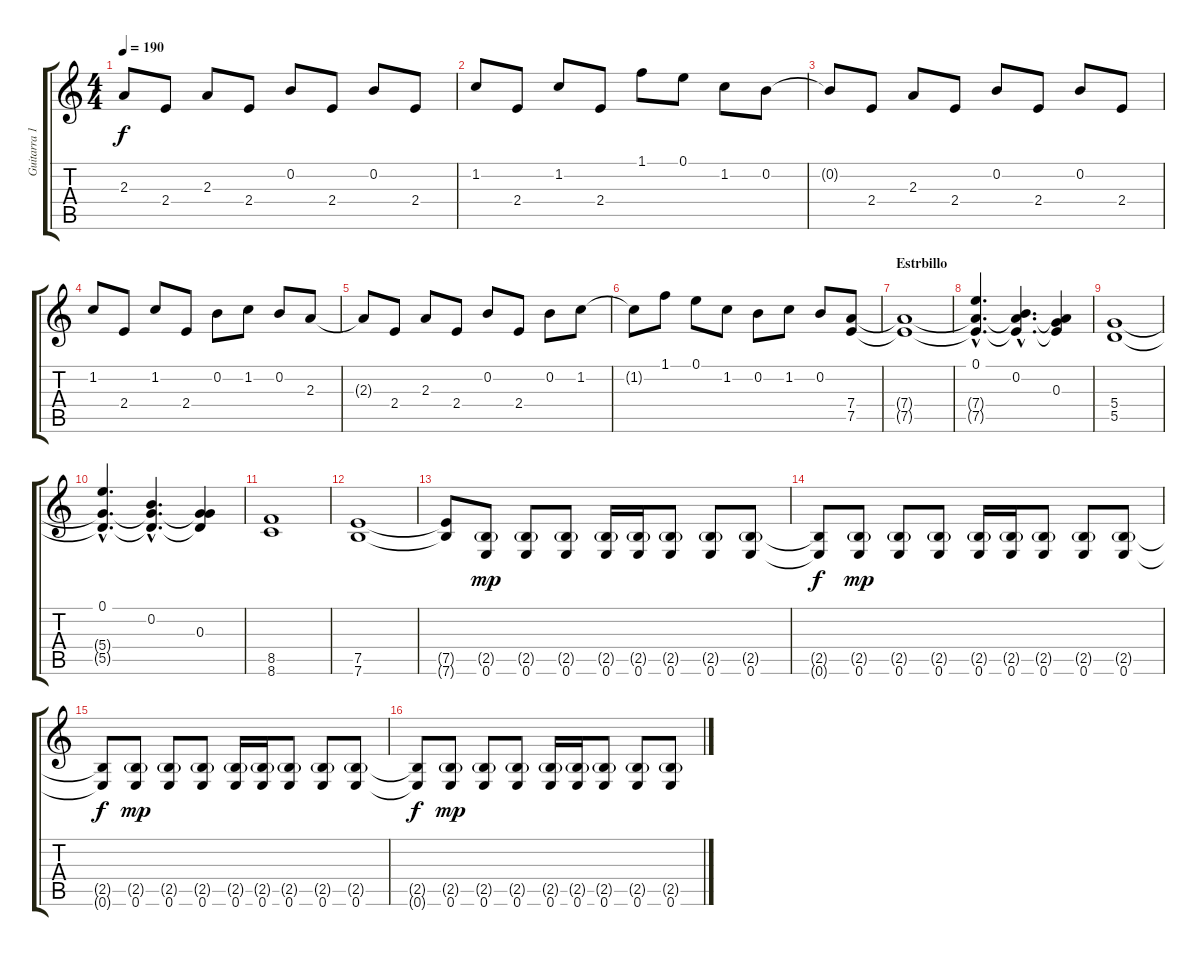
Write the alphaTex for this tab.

\track ("Guitarra 1" "Guitarra 1") {instrument distortionguitar}
\staff {score tabs}
\tuning (E4 B3 G3 D3 A2 E2) {hide}
\ts (4 4)
\tempo 190
\clef g2
\ks c
2.3{t}.8{dy f} 2.4.8 2.3.8 2.4.8 0.2.8 2.4.8 0.2.8 2.4.8 |
1.2.8 2.4.8 1.2.8 2.4.8 1.1.8 0.1.8 1.2.8 0.2.8 |
0.2{t}.8 2.4.8 2.3.8 2.4.8 0.2.8 2.4.8 0.2.8 2.4.8 |
1.2.8 2.4.8 1.2.8 2.4.8 0.2.8 1.2.8 0.2.8 2.3.8 |
2.3{t}.8 2.4.8 2.3.8 2.4.8 0.2.8 2.4.8 0.2.8 1.2.8 |
1.2{t}.8 1.1.8 0.1.8 1.2.8 0.2.8 1.2.8 0.2.8 (7.4 7.5).8{balance 16} |
\section ("" "Estrbillo")
(7.4{t} 7.5{t}).1 |
(0.1{hac} 7.4{hac t} 7.5{hac t}).4{d} (0.2{hac} 7.4{hac t} 7.5{hac t}).4{d} (0.3 7.4{t} 7.5{t}).4 |
(5.4 5.5).1 |
(0.1{hac} 5.4{hac t} 5.5{hac t}).4{d} (0.2{hac} 5.4{hac t} 5.5{hac t}).4{d} (0.3 5.4{t} 5.5{t}).4 |
(8.5 8.6).1 |
(7.5 7.6).1 |
(7.5{t} 7.6{t}).8 (2.5{g} 0.6).8{dy mp} (2.5{g} 0.6).8 (2.5{g} 0.6).8 (2.5{g} 0.6).16 (2.5{g} 0.6).16 (2.5{g} 0.6).8 (2.5{g} 0.6).8 (2.5{g} 0.6).8 |
(2.5{t} 0.6{t}).8{dy f} (2.5{g} 0.6).8{dy mp} (2.5{g} 0.6).8 (2.5{g} 0.6).8 (2.5{g} 0.6).16 (2.5{g} 0.6).16 (2.5{g} 0.6).8 (2.5{g} 0.6).8 (2.5{g} 0.6).8 |
(2.5{t} 0.6{t}).8{dy f} (2.5{g} 0.6).8{dy mp} (2.5{g} 0.6).8 (2.5{g} 0.6).8 (2.5{g} 0.6).16 (2.5{g} 0.6).16 (2.5{g} 0.6).8 (2.5{g} 0.6).8 (2.5{g} 0.6).8 |
(2.5{t} 0.6{t}).8{dy f} (2.5{g} 0.6).8{dy mp} (2.5{g} 0.6).8 (2.5{g} 0.6).8 (2.5{g} 0.6).16 (2.5{g} 0.6).16 (2.5{g} 0.6).8 (2.5{g} 0.6).8 (2.5{g} 0.6).8
